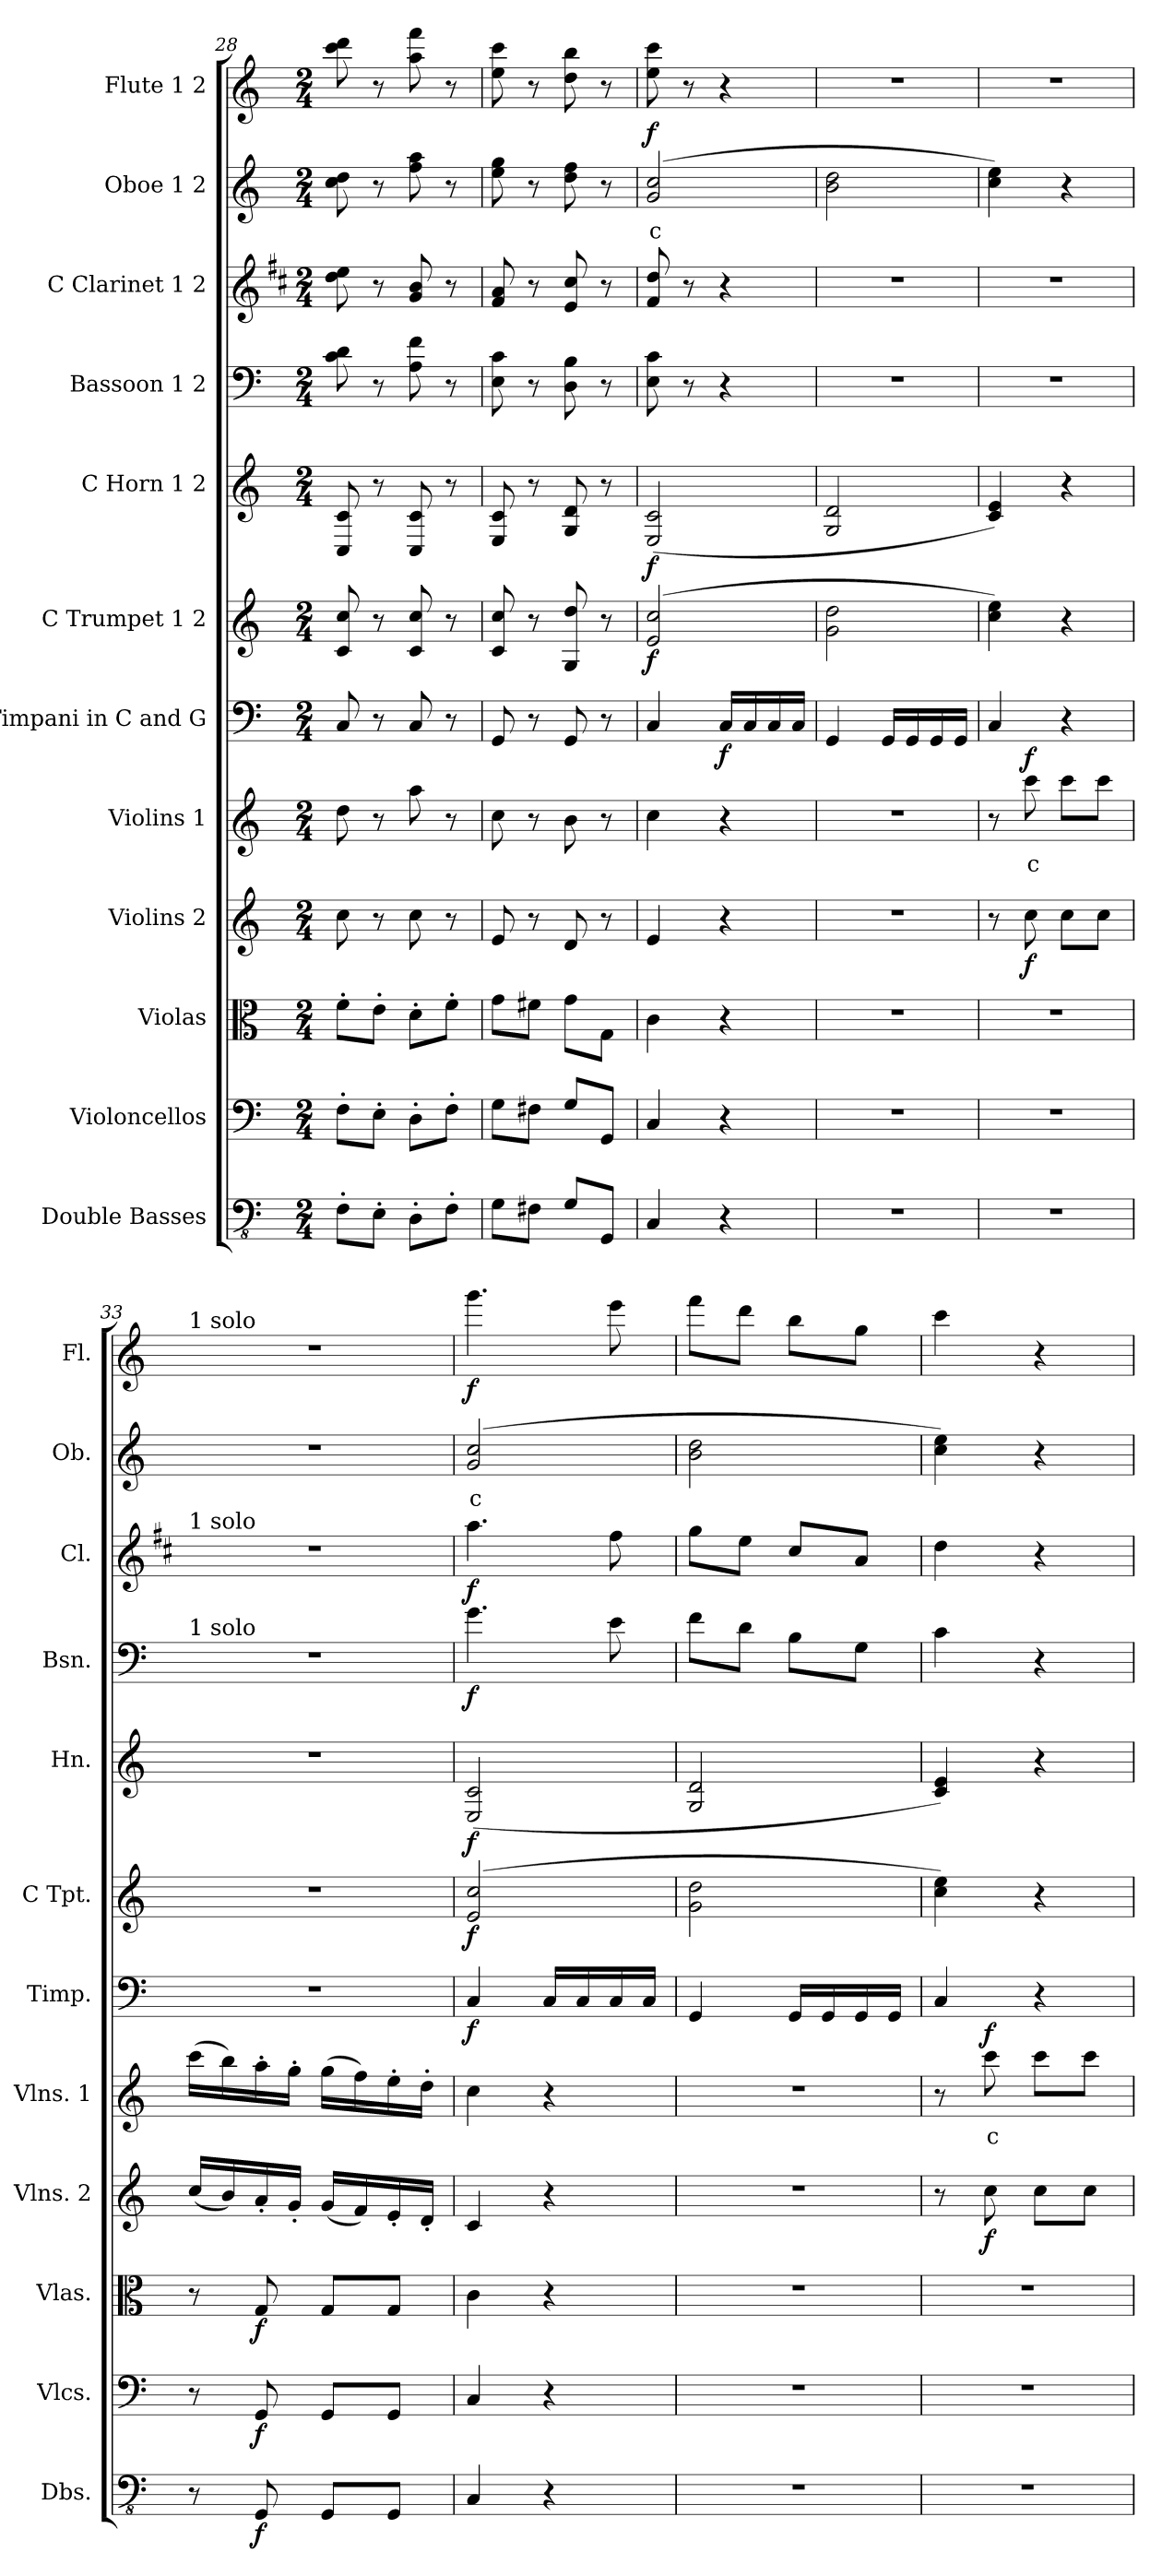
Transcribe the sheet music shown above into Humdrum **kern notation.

**kern	**dynam	**kern	**dynam	**kern	**dynam	**kern	**dynam	**kern	**text	**dynam	**kern	**dynam	**kern	**dynam	**kern	**dynam	**kern	**dynam	**kern	**dynam	**kern	**text	**dynam	**kern	**dynam
*part12	*part12	*part11	*part11	*part10	*part10	*part9	*part9	*part8	*part8	*part8	*part7	*part7	*part6	*part6	*part5	*part5	*part4	*part4	*part3	*part3	*part2	*part2	*part2	*part1	*part1
*staff12	*staff12	*staff11	*staff11	*staff10	*staff10	*staff9	*staff9	*staff8	*staff8	*staff8	*staff7	*staff7	*staff6	*staff6	*staff5	*staff5	*staff4	*staff4	*staff3	*staff3	*staff2	*staff2	*staff2	*staff1	*staff1
*I"Double Basses	*	*I"Violoncellos	*	*I"Violas	*	*I"Violins 2	*	*I"Violins 1	*	*	*I"Timpani in C and G	*	*I"C Trumpet 1 2	*	*I"C Horn  1 2	*	*I"Bassoon 1 2	*	*I"C Clarinet 1 2	*	*I"Oboe 1 2	*	*	*I"Flute 1 2	*
*I'Dbs.	*	*I'Vlcs.	*	*I'Vlas.	*	*I'Vlns. 2	*	*I'Vlns. 1	*	*	*I'Timp.	*	*I'C Tpt.	*	*I'Hn.	*	*I'Bsn.	*	*I'Cl.	*	*I'Ob.	*	*	*I'Fl.	*
*clefFv4	*	*clefF4	*	*clefC3	*	*clefG2	*	*clefG2	*	*	*clefF4	*	*clefG2	*	*clefG2	*	*clefF4	*	*clefG2	*	*clefG2	*	*	*clefG2	*
*	*	*	*	*	*	*	*	*	*	*	*	*	*	*	*ITrd7c12	*	*	*	*ITrd1c2	*	*	*	*	*	*
*k[]	*	*k[]	*	*k[]	*	*k[]	*	*k[]	*	*	*k[]	*	*k[]	*	*k[]	*	*k[]	*	*k[]	*	*k[]	*	*	*k[]	*
*M2/4	*	*M2/4	*	*M2/4	*	*M2/4	*	*M2/4	*	*	*M2/4	*	*M2/4	*	*M2/4	*	*M2/4	*	*M2/4	*	*M2/4	*	*	*M2/4	*
=28	=28	=28	=28	=28	=28	=28	=28	=28	=28	=28	=28	=28	=28	=28	=28	=28	=28	=28	=28	=28	=28	=28	=28	=28	=28
8FF'\L	.	8F'\L	.	8f'\L	.	8cc\	.	8dd\	.	.	8C/	.	8c/ 8cc/	.	8CC/ 8C/	.	8c\ 8d\	.	8cc\ 8dd\	.	8cc\ 8dd\	.	.	8ccc\ 8ddd\	.
8EE'\J	.	8E'\J	.	8e'\J	.	8r	.	8r	.	.	8r	.	8r	.	8r	.	8r	.	8r	.	8r	.	.	8r	.
8DD'\L	.	8D'\L	.	8d'\L	.	8cc\	.	8aa\	.	.	8C/	.	8c/ 8cc/	.	8CC/ 8C/	.	8A\ 8f\	.	8f/ 8a/	.	8ff\ 8aa\	.	.	8aa\ 8fff\	.
8FF'\J	.	8F'\J	.	8f'\J	.	8r	.	8r	.	.	8r	.	8r	.	8r	.	8r	.	8r	.	8r	.	.	8r	.
=29	=29	=29	=29	=29	=29	=29	=29	=29	=29	=29	=29	=29	=29	=29	=29	=29	=29	=29	=29	=29	=29	=29	=29	=29	=29
8GG\L	.	8G\L	.	8g\L	.	8e/	.	8cc\	.	.	8GG/	.	8c/ 8cc/	.	8EE/ 8C/	.	8E\ 8c\	.	8e/ 8g/	.	8ee\ 8gg\	.	.	8ee\ 8ccc\	.
8FF#X\J	.	8F#X\J	.	8f#X\J	.	8r	.	8r	.	.	8r	.	8r	.	8r	.	8r	.	8r	.	8r	.	.	8r	.
8GG/L	.	8G/L	.	8g\L	.	8d/	.	8b\	.	.	8GG/	.	8G/ 8dd/	.	8GG/ 8D/	.	8D\ 8B\	.	8d/ 8b/	.	8dd\ 8ff\	.	.	8dd\ 8bb\	.
8GGG/J	.	8GG/J	.	8G\J	.	8r	.	8r	.	.	8r	.	8r	.	8r	.	8r	.	8r	.	8r	.	.	8r	.
=30	=30	=30	=30	=30	=30	=30	=30	=30	=30	=30	=30	=30	=30	=30	=30	=30	=30	=30	=30	=30	=30	=30	=30	=30	=30
!	!	!	!	!	!	!	!	!	!	!	!	!	!	!LO:DY:b	!	!LO:DY:b	!	!	!	!	!	!	!LO:DY:b	!	!
4CC/	.	4C/	.	4c\	.	4e/	.	4cc\	.	.	4C/	.	(>2e/ 2cc/	f	(>2EE/ 2C/	f	8E\ 8c\	.	8e/ 8cc/	.	(>2g/ 2cc/	c	f	8ee\ 8ccc\	.
.	.	.	.	.	.	.	.	.	.	.	.	.	.	.	.	.	8r	.	8r	.	.	.	.	8r	.
!	!	!	!	!	!	!	!	!	!	!	!	!LO:DY:b	!	!	!	!	!	!	!	!	!	!	!	!	!
4r	.	4r	.	4r	.	4r	.	4r	.	.	16C/LL	f	.	.	.	.	4r	.	4r	.	.	.	.	4r	.
.	.	.	.	.	.	.	.	.	.	.	16C/	.	.	.	.	.	.	.	.	.	.	.	.	.	.
.	.	.	.	.	.	.	.	.	.	.	16C/	.	.	.	.	.	.	.	.	.	.	.	.	.	.
.	.	.	.	.	.	.	.	.	.	.	16C/JJ	.	.	.	.	.	.	.	.	.	.	.	.	.	.
=31	=31	=31	=31	=31	=31	=31	=31	=31	=31	=31	=31	=31	=31	=31	=31	=31	=31	=31	=31	=31	=31	=31	=31	=31	=31
2r	.	2r	.	2r	.	2r	.	2r	.	.	4GG/	.	2g\ 2dd\	.	2GG/ 2D/	.	2r	.	2r	.	2b\ 2dd\	.	.	2r	.
.	.	.	.	.	.	.	.	.	.	.	16GG/LL	.	.	.	.	.	.	.	.	.	.	.	.	.	.
.	.	.	.	.	.	.	.	.	.	.	16GG/	.	.	.	.	.	.	.	.	.	.	.	.	.	.
.	.	.	.	.	.	.	.	.	.	.	16GG/	.	.	.	.	.	.	.	.	.	.	.	.	.	.
.	.	.	.	.	.	.	.	.	.	.	16GG/JJ	.	.	.	.	.	.	.	.	.	.	.	.	.	.
=32	=32	=32	=32	=32	=32	=32	=32	=32	=32	=32	=32	=32	=32	=32	=32	=32	=32	=32	=32	=32	=32	=32	=32	=32	=32
2r	.	2r	.	2r	.	8r	.	8r	.	.	4C/	.	4cc\ 4ee\)	.	4C/ 4E/)	.	2r	.	2r	.	4cc\ 4ee\)	.	.	2r	.
!	!	!	!	!	!	!	!LO:DY:b	!	!	!LO:DY:b	!	!	!	!	!	!	!	!	!	!	!	!	!	!	!
.	.	.	.	.	.	8cc\	f	8ccc\	c	f	.	.	.	.	.	.	.	.	.	.	.	.	.	.	.
.	.	.	.	.	.	8cc\L	.	8ccc\L	.	.	4r	.	4r	.	4r	.	.	.	.	.	4r	.	.	.	.
.	.	.	.	.	.	8cc\J	.	8ccc\J	.	.	.	.	.	.	.	.	.	.	.	.	.	.	.	.	.
=33	=33	=33	=33	=33	=33	=33	=33	=33	=33	=33	=33	=33	=33	=33	=33	=33	=33	=33	=33	=33	=33	=33	=33	=33	=33
!	!	!	!	!	!	!	!	!	!	!	!	!	!	!	!	!	!	!	!	!	!	!	!	!LO:TX:a:t=1 solo	!
!	!	!	!	!	!	!	!	!	!	!	!	!	!	!	!	!	!	!	!LO:TX:a:t=1 solo	!	!	!	!	!	!
!	!	!	!	!	!	!	!	!	!	!	!	!	!	!	!	!	!LO:TX:a:t=1 solo	!	!	!	!	!	!	!	!
8r	.	8r	.	8r	.	(<16cc/LL	.	(>16ccc\LL	.	.	2r	.	2r	.	2r	.	2r	.	2r	.	2r	.	.	2r	.
.	.	.	.	.	.	16b/)	.	16bb\)	.	.	.	.	.	.	.	.	.	.	.	.	.	.	.	.	.
!	!LO:DY:b	!	!LO:DY:b	!	!LO:DY:b	!	!	!	!	!	!	!	!	!	!	!	!	!	!	!	!	!	!	!	!
8GGG/	f	8GG/	f	8G/	f	16a'/	.	16aa'\	.	.	.	.	.	.	.	.	.	.	.	.	.	.	.	.	.
.	.	.	.	.	.	16g'/JJ	.	16gg'\JJ	.	.	.	.	.	.	.	.	.	.	.	.	.	.	.	.	.
8GGG/L	.	8GG/L	.	8G/L	.	(<16g/LL	.	(>16gg\LL	.	.	.	.	.	.	.	.	.	.	.	.	.	.	.	.	.
.	.	.	.	.	.	16f/)	.	16ff\)	.	.	.	.	.	.	.	.	.	.	.	.	.	.	.	.	.
8GGG/J	.	8GG/J	.	8G/J	.	16e'/	.	16ee'\	.	.	.	.	.	.	.	.	.	.	.	.	.	.	.	.	.
.	.	.	.	.	.	16d'/JJ	.	16dd'\JJ	.	.	.	.	.	.	.	.	.	.	.	.	.	.	.	.	.
=34	=34	=34	=34	=34	=34	=34	=34	=34	=34	=34	=34	=34	=34	=34	=34	=34	=34	=34	=34	=34	=34	=34	=34	=34	=34
!	!	!	!	!	!	!	!	!	!	!	!	!LO:DY:b	!	!LO:DY:b	!	!LO:DY:b	!	!LO:DY:b	!	!LO:DY:b	!	!	!	!	!LO:DY:b
4CC/	.	4C/	.	4c\	.	4c/	.	4cc\	.	.	4C/	f	(>2e/ 2cc/	f	(>2EE/ 2C/	f	4.g\	f	4.gg\	f	(>2g/ 2cc/	c	.	4.ggg\	f
4r	.	4r	.	4r	.	4r	.	4r	.	.	16C/LL	.	.	.	.	.	.	.	.	.	.	.	.	.	.
.	.	.	.	.	.	.	.	.	.	.	16C/	.	.	.	.	.	.	.	.	.	.	.	.	.	.
.	.	.	.	.	.	.	.	.	.	.	16C/	.	.	.	.	.	8e\	.	8ee\	.	.	.	.	8eee\	.
.	.	.	.	.	.	.	.	.	.	.	16C/JJ	.	.	.	.	.	.	.	.	.	.	.	.	.	.
=35	=35	=35	=35	=35	=35	=35	=35	=35	=35	=35	=35	=35	=35	=35	=35	=35	=35	=35	=35	=35	=35	=35	=35	=35	=35
2r	.	2r	.	2r	.	2r	.	2r	.	.	4GG/	.	2g\ 2dd\	.	2GG/ 2D/	.	8f\L	.	8ff\L	.	2b\ 2dd\	.	.	8fff\L	.
.	.	.	.	.	.	.	.	.	.	.	.	.	.	.	.	.	8d\J	.	8dd\J	.	.	.	.	8ddd\J	.
.	.	.	.	.	.	.	.	.	.	.	16GG/LL	.	.	.	.	.	8B\L	.	8b/L	.	.	.	.	8bb\L	.
.	.	.	.	.	.	.	.	.	.	.	16GG/	.	.	.	.	.	.	.	.	.	.	.	.	.	.
.	.	.	.	.	.	.	.	.	.	.	16GG/	.	.	.	.	.	8G\J	.	8g/J	.	.	.	.	8gg\J	.
.	.	.	.	.	.	.	.	.	.	.	16GG/JJ	.	.	.	.	.	.	.	.	.	.	.	.	.	.
=36	=36	=36	=36	=36	=36	=36	=36	=36	=36	=36	=36	=36	=36	=36	=36	=36	=36	=36	=36	=36	=36	=36	=36	=36	=36
2r	.	2r	.	2r	.	8r	.	8r	.	.	4C/	.	4cc\ 4ee\)	.	4C/ 4E/)	.	4c\	.	4cc\	.	4cc\ 4ee\)	.	.	4ccc\	.
!	!	!	!	!	!	!	!LO:DY:b	!	!	!LO:DY:b	!	!	!	!	!	!	!	!	!	!	!	!	!	!	!
.	.	.	.	.	.	8cc\	f	8ccc\	c	f	.	.	.	.	.	.	.	.	.	.	.	.	.	.	.
.	.	.	.	.	.	8cc\L	.	8ccc\L	.	.	4r	.	4r	.	4r	.	4r	.	4r	.	4r	.	.	4r	.
.	.	.	.	.	.	8cc\J	.	8ccc\J	.	.	.	.	.	.	.	.	.	.	.	.	.	.	.	.	.
=	=	=	=	=	=	=	=	=	=	=	=	=	=	=	=	=	=	=	=	=	=	=	=	=	=
*-	*-	*-	*-	*-	*-	*-	*-	*-	*-	*-	*-	*-	*-	*-	*-	*-	*-	*-	*-	*-	*-	*-	*-	*-	*-
